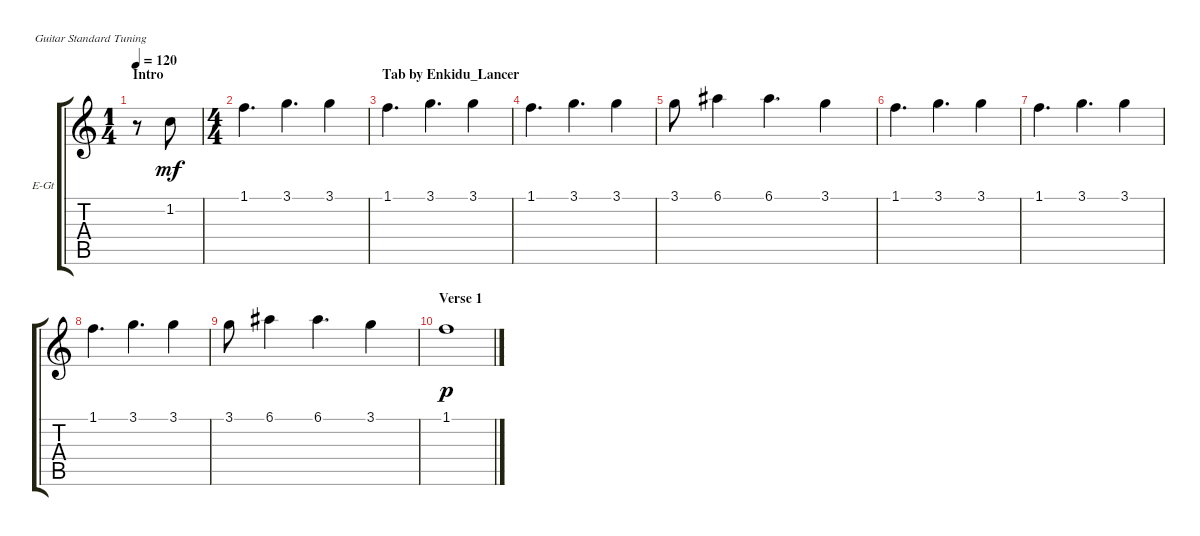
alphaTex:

\bracketExtendMode groupsimilarinstruments
\firstSystemTrackNameOrientation horizontal
\otherSystemsTrackNameOrientation horizontal
\track ("Electric Guitar 1" "E-Gt") {instrument distortionguitar}
\staff {score tabs}
\tuning (E4 B3 G3 D3 A2 E2)
\ts (1 4)
\section ("" "Intro")
\tempo 120
\clef g2
\ks c
r.8{dy mf instrument distortionguitar} 1.2.8 |
\ts (4 4)
1.1.4{d} 3.1.4{d} 3.1.4 |
\section ("" "Tab by Enkidu_Lancer")
1.1.4{d} 3.1.4{d} 3.1.4 |
1.1.4{d} 3.1.4{d} 3.1.4 |
3.1.8 6.1.4 6.1.4{d} 3.1.4 |
1.1.4{d} 3.1.4{d} 3.1.4 |
1.1.4{d} 3.1.4{d} 3.1.4 |
1.1.4{d} 3.1.4{d} 3.1.4 |
3.1.8 6.1.4 6.1.4{d} 3.1.4 |
\section ("" "Verse 1")
1.1.1{dy p}
